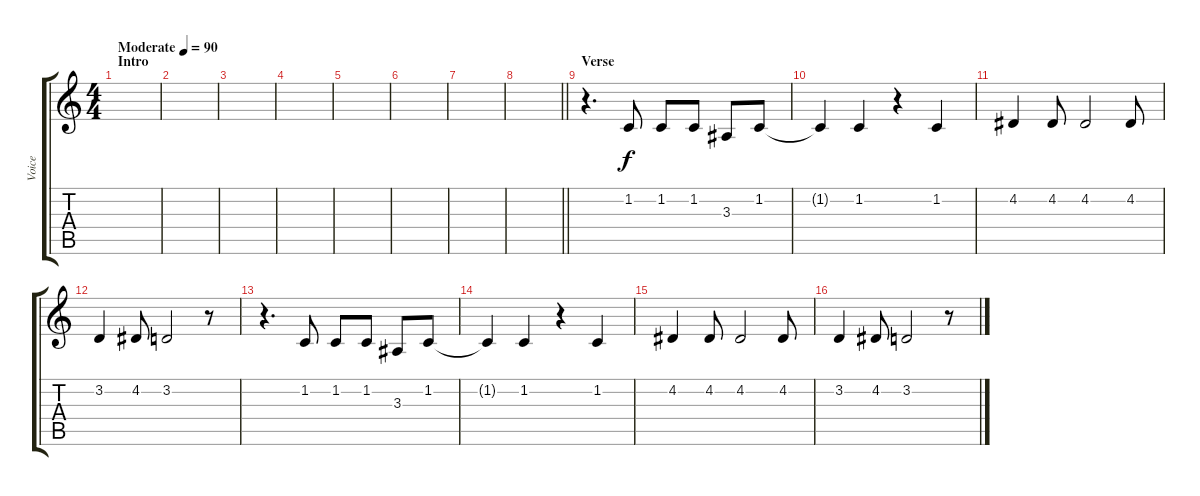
\track ("Voice " "Voice ") {instrument lead6voice}
\staff {score tabs}
\tuning (E4 B3 G3 D3 A2 E2) {hide}
\ts (4 4)
\section ("" "Intro ")
\tempo (90 "Moderate")
\clef g2
\ks c
|
|
|
|
|
|
|
\barLineRight lightlight
|
\section ("" "Verse")
r.4{d} 1.2.8 1.2.8 1.2.8 3.3.8 1.2.8 |
1.2{t}.4 1.2.4 r.4 1.2.4 |
4.2.4 4.2.8 4.2.2 4.2.8 |
3.2.4 4.2.8 3.2.2 r.8 |
r.4{d} 1.2.8 1.2.8 1.2.8 3.3.8 1.2.8 |
1.2{t}.4 1.2.4 r.4 1.2.4 |
4.2.4 4.2.8 4.2.2 4.2.8 |
3.2.4 4.2.8 3.2.2 r.8
